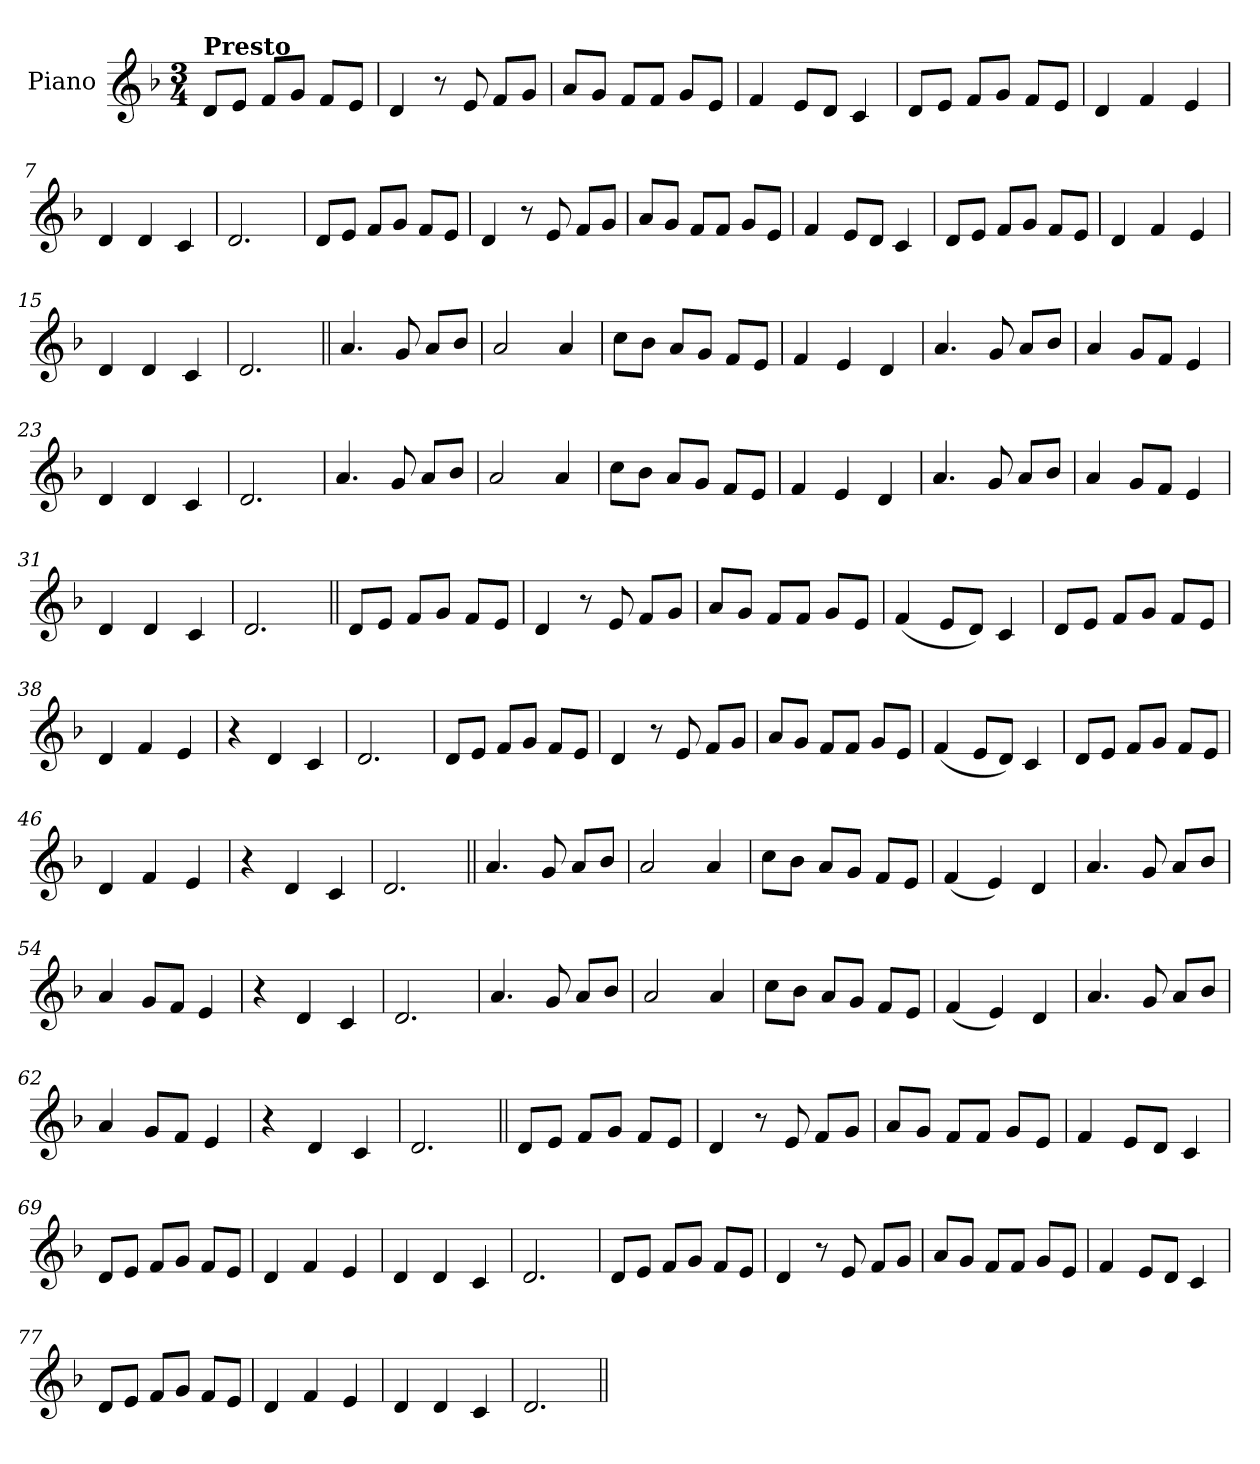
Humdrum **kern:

**kern
*part1
*staff1
*I"Piano
*I'Pno.
*clefG2
*k[b-]
*M3/4
=1
!LO:TX:a:B:t=Presto
8dL
8eJ
8fL
8gJ
8fL
8eJ
=2
4d
8r
8e
8fL
8gJ
=3
8aL
8gJ
8fL
8fJ
8gL
8eJ
=4
4f
8eL
8dJ
4c
=5
8dL
8eJ
8fL
8gJ
8fL
8eJ
=6
4d
4f
4e
=7
4d
4d
4c
=8
2.d
=9
8dL
8eJ
8fL
8gJ
8fL
8eJ
=10
4d
8r
8e
8fL
8gJ
=11
8aL
8gJ
8fL
8fJ
8gL
8eJ
=12
4f
8eL
8dJ
4c
=13
8dL
8eJ
8fL
8gJ
8fL
8eJ
=14
4d
4f
4e
=15
4d
4d
4c
=16
2.d
=17||
4.a
8g
8aL
8b-J
=18
2a
4a
=19
8ccL
8b-J
8aL
8gJ
8fL
8eJ
=20
4f
4e
4d
=21
4.a
8g
8aL
8b-J
=22
4a
8gL
8fJ
4e
=23
4d
4d
4c
=24
2.d
=25
4.a
8g
8aL
8b-J
=26
2a
4a
=27
8ccL
8b-J
8aL
8gJ
8fL
8eJ
=28
4f
4e
4d
=29
4.a
8g
8aL
8b-J
=30
4a
8gL
8fJ
4e
=31
4d
4d
4c
=32
2.d
=33||
8dL
8eJ
8fL
8gJ
8fL
8eJ
=34
4d
8r
8e
8fL
8gJ
=35
8aL
8gJ
8fL
8fJ
8gL
8eJ
=36
(4f
8eL
8dJ)
4c
=37
8dL
8eJ
8fL
8gJ
8fL
8eJ
=38
4d
4f
4e
=39
4r
4d
4c
=40
2.d
=41
8dL
8eJ
8fL
8gJ
8fL
8eJ
=42
4d
8r
8e
8fL
8gJ
=43
8aL
8gJ
8fL
8fJ
8gL
8eJ
=44
(4f
8eL
8dJ)
4c
=45
8dL
8eJ
8fL
8gJ
8fL
8eJ
=46
4d
4f
4e
=47
4r
4d
4c
=48
2.d
=49||
4.a
8g
8aL
8b-J
=50
2a
4a
=51
8ccL
8b-J
8aL
8gJ
8fL
8eJ
=52
(4f
4e)
4d
=53
4.a
8g
8aL
8b-J
=54
4a
8gL
8fJ
4e
=55
4r
4d
4c
=56
2.d
=57
4.a
8g
8aL
8b-J
=58
2a
4a
=59
8ccL
8b-J
8aL
8gJ
8fL
8eJ
=60
(4f
4e)
4d
=61
4.a
8g
8aL
8b-J
=62
4a
8gL
8fJ
4e
=63
4r
4d
4c
=64
2.d
=65||
8dL
8eJ
8fL
8gJ
8fL
8eJ
=66
4d
8r
8e
8fL
8gJ
=67
8aL
8gJ
8fL
8fJ
8gL
8eJ
=68
4f
8eL
8dJ
4c
=69
8dL
8eJ
8fL
8gJ
8fL
8eJ
=70
4d
4f
4e
=71
4d
4d
4c
=72
2.d
=73
8dL
8eJ
8fL
8gJ
8fL
8eJ
=74
4d
8r
8e
8fL
8gJ
=75
8aL
8gJ
8fL
8fJ
8gL
8eJ
=76
4f
8eL
8dJ
4c
=77
8dL
8eJ
8fL
8gJ
8fL
8eJ
=78
4d
4f
4e
=79
4d
4d
4c
=80
2.d
=||
*-
